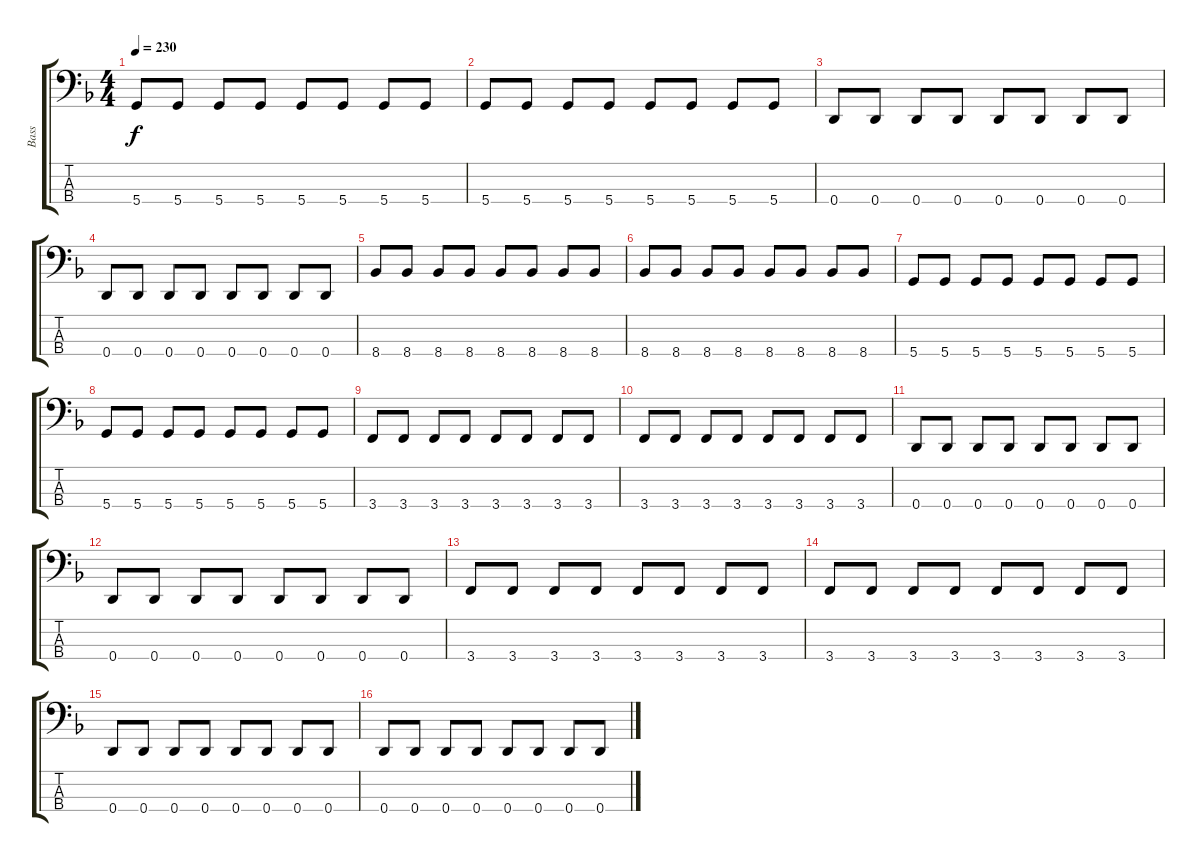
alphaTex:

\track ("Bass" "Bass") {instrument electricbasspick}
\staff {score tabs}
\tuning (F2 C2 G1 D1) {hide}
\ts (4 4)
\tempo 230
\clef f4
\ks f
5.4.8{dy f} 5.4.8 5.4.8 5.4.8 5.4.8 5.4.8 5.4.8 5.4.8 |
5.4.8 5.4.8 5.4.8 5.4.8 5.4.8 5.4.8 5.4.8 5.4.8 |
0.4.8 0.4.8 0.4.8 0.4.8 0.4.8 0.4.8 0.4.8 0.4.8 |
0.4.8 0.4.8 0.4.8 0.4.8 0.4.8 0.4.8 0.4.8 0.4.8 |
8.4.8 8.4.8 8.4.8 8.4.8 8.4.8 8.4.8 8.4.8 8.4.8 |
8.4.8 8.4.8 8.4.8 8.4.8 8.4.8 8.4.8 8.4.8 8.4.8 |
5.4.8 5.4.8 5.4.8 5.4.8 5.4.8 5.4.8 5.4.8 5.4.8 |
5.4.8 5.4.8 5.4.8 5.4.8 5.4.8 5.4.8 5.4.8 5.4.8 |
3.4.8 3.4.8 3.4.8 3.4.8 3.4.8 3.4.8 3.4.8 3.4.8 |
3.4.8 3.4.8 3.4.8 3.4.8 3.4.8 3.4.8 3.4.8 3.4.8 |
0.4.8 0.4.8 0.4.8 0.4.8 0.4.8 0.4.8 0.4.8 0.4.8 |
0.4.8 0.4.8 0.4.8 0.4.8 0.4.8 0.4.8 0.4.8 0.4.8 |
3.4.8 3.4.8 3.4.8 3.4.8 3.4.8 3.4.8 3.4.8 3.4.8 |
3.4.8 3.4.8 3.4.8 3.4.8 3.4.8 3.4.8 3.4.8 3.4.8 |
0.4.8 0.4.8 0.4.8 0.4.8 0.4.8 0.4.8 0.4.8 0.4.8 |
0.4.8 0.4.8 0.4.8 0.4.8 0.4.8 0.4.8 0.4.8 0.4.8
